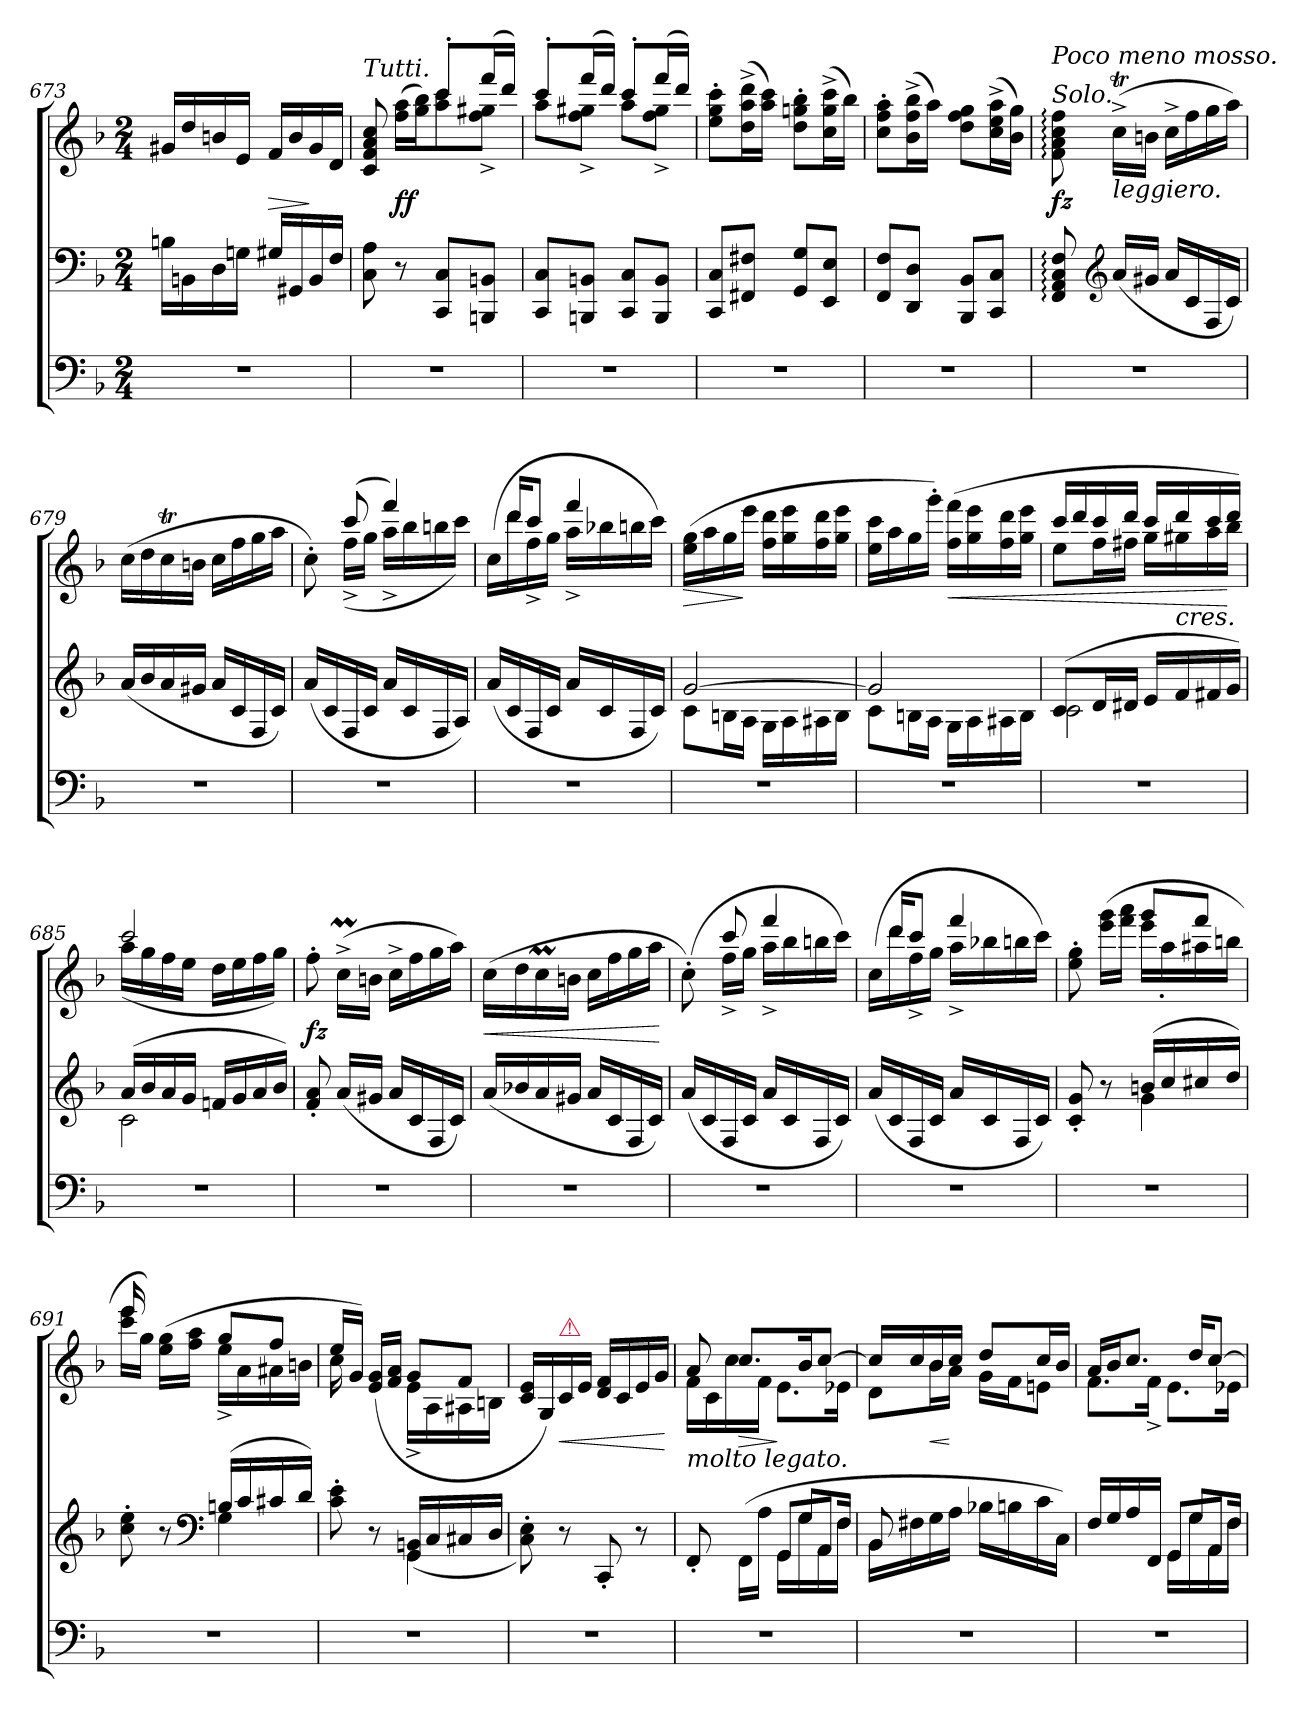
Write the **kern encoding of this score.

**kern	**kern	**kern	**dynam
*part3	*part2	*part1	*part1
*staff3	*staff2	*staff1	*staff1
*clefF4	*clefF4	*clefG2	*
*k[b-]	*k[b-]	*k[b-]	*
*M2/4	*M2/4	*M2/4	*
=673	=673	=673	=673
2r	16BnLL	16g#X/LL	.
.	16BBn	16dd/	.
.	16D	16bn/	.
.	16GnJJ	16e/JJ	.
!	!	!	!LO:HP:b
.	16G#X/LL	16f/LL	>
.	16GG#X/	16b/	.
.	16BB/	16g#/	]
.	16F/JJ	16d/JJ	.
=674	=674	=674	=674
*	*	*^	*
!	!	!LO:TX:a:i:t=Tutti.	!	!
2r	8C 8A	8c 8f 8a 8cc	8rDyy	.
!	!	!	!	!LO:DY:b
.	8r	8rgggyy	(>16ff!\ 16aa!\LL	ff
.	.	.	16gg!\ 16bb-!\J)	.
.	8CC! 8C!L	8ccc'>!L	8aa!\ 8ccc!\	.
.	8BBBn! 8BBn!J	(16fff!L	8ff!^<\ 8gg#X!^<\J	.
.	.	16ddd!JJ)	.	.
=675	=675	=675	=675	=675
2r	8CC! 8C!L	8ccc'>!L	8aa!\L	.
.	8BBBn! 8BBn!J	(16fff!L	8ff!^<\ 8gg#X!^<\J	.
.	.	16ddd!JJ)	.	.
.	8CC! 8C!L	8ccc'>!L	8aa!\L	.
.	8BBB! 8BB!J	(16fff!L	8ff!^<\ 8gg#!^<\J	.
.	.	16ddd!JJ)	.	.
*	*	*v	*v	*
=676	=676	=676	=676
2r	8CC! 8C!L	8ee!'>\ 8gg!'>\ 8ccc!'>\L	.
.	8FF#X! 8F#X!J	(16dd!^<\ 16aa!^<\ 16ddd!^<\L	.
.	.	16aa!\ 16ccc!\JJ)	.
.	8GG! 8G!L	8dd!'>\ 8ggn!'>\ 8bb-!'>\L	.
.	8EE! 8E!J	(16cc!^<\ 16gg!^<\ 16ccc!^<\L	.
.	.	16bb-!\JJ)	.
=677	=677	=677	=677
2r	8FF! 8F!L	8cc!'>\ 8ff!'>\ 8aa!'>\L	.
.	8DD! 8D!J	(16b-!^<\ 16ff!^<\ 16bb-!^<\L	.
.	.	16aa!\JJ)	.
.	8BBB-! 8BB-!L	8dd!\ 8ff!\ 8gg!\L	.
.	8CC! 8C!J	(16cc!^<\ 16ee!^<\ 16aa!^<\L	.
.	.	16b-!\ 16gg!\JJ)	.
=678	=678	=678	=678
!	!	!LO:TX:a:i:t=Solo.	!
!	!	!LO:TX:a:i:t=Poco meno mosso.	!
!	!	!	!LO:DY:b
2r	8FF: 8AA: 8C: 8F:	8f: 8a: 8cc: 8ff:	fz
*	*clefG2	*	*
!	!	!LO:TX:b:i:t=leggiero.	!
.	(16aLL	(16ccT^<LL	.
.	16g#XJJ	16bnJJ	.
.	16aLL	16cc^<LL	.
.	16c	16ff	.
.	16F	16gg	.
.	16cJJ)	16aaJJ)	.
=679	=679	=679	=679
2r	(16aLL	(16ccLL	.
.	16b-	16dd	.
.	16a	16ccT	.
.	16g#XJJ	16bnJJ	.
.	16aLL	16ccLL	.
.	16c	16ff	.
.	16F	16gg	.
.	16cJJ)	16aaJJ	.
=680	=680	=680	=680
*	*	*^	*
2r	(16aLL	8reeeyy	8cc'>)	.
.	16c	.	.	.
.	16F	(8ccc	(16ff^<LL	.
.	16cJJ	.	16ggJJ	.
.	16aLL	4fff)	16aa^<LL	.
.	16c	.	16bb-	.
.	16F	.	16bbn	.
.	16AJJ)	.	16cccJJ)	.
=681	=681	=681	=681	=681
2r	(16aLL	16rgggyy	(<16ccLL	.
.	16c	16dddKL	16ddd	.
.	16F	8cccJ	16ff^<	.
.	16cJJ	.	16ggJJ	.
.	16aLL	4fff	16aa^<LL	.
.	16c	.	16bb-X	.
.	16F	.	16bbn	.
.	16cJJ)	.	16cccJJ)	.
=682	=682	=682	=682	=682
*	*^	*	*	*
!	!	!	!	!	!LO:HP:b
*	*	*	*v	*v	*
2r	[2g	8cL	(16ee 16ggLL	>
.	.	.	16aa	.
.	.	16BnL	16gg	.
.	.	16AJJ	16eeeJJ	]
.	.	16GLL	16ff 16dddLL	.
.	.	16A	16gg 16eee	.
.	.	16A#X	16ff 16ddd	.
.	.	16BJJ	16gg 16eeeJJ	.
=683	=683	=683	=683	=683
2r	2g]	8cL	16ee 16cccLL	.
.	.	.	16aa	.
.	.	16BnL	16gg	.
.	.	16AJJ	16ggg'>JJ)	.
!	!	!	!	!LO:HP:b
.	.	16GLL	(>16ff 16fffLL	<
.	.	16A	16gg 16eee	.
.	.	16A#X	16ff 16ddd	.
.	.	16BJJ	16gg 16eeeJJ	.
=684	=684	=684	=684	=684
*	*	*	*^	*
2r	(<8cL	2c	16cccLL	8eeL	.
.	.	.	16ddd	.	.
.	16dL	.	16ccc	16ffL	.
.	16d#XJJ	.	16dddJJ	16ff#XJJ	.
.	16eLL	.	16cccLL	16ggLL	.
!	!	!	!LO:TX:b:i:t=cres.	!	!
.	16f	.	16ddd	16gg#X	.
.	16f#X	.	16ccc	16aa	.
.	16gJJ)	.	16dddJJ)	16bb-JJ	[
=685	=685	=685	=685	=685	=685
2r	(<16aLL	2c	2ccc	(>16aaLL	.
.	16b-	.	.	16gg	.
.	16a	.	.	16ff	.
.	16gJJ	.	.	16eeJJ	.
.	16fnLL	.	.	16ddLL	.
.	16g	.	.	16ee	.
.	16a	.	.	16ff	.
.	16b-JJ)	.	.	16ggJJ)	.
*	*v	*v	*	*	*
=686	=686	=686	=686	=686
!	!	!	!	!LO:DY:b
*	*	*v	*v	*
2r	8f'< 8a'<	8ff'>	fz
.	(16aLL	(16ccM^<LL	.
.	16g#XJJ	16bnJJ	.
.	16aLL	16cc^<LL	.
.	16c	16ff	.
.	16F	16gg	.
.	16cJJ)	16aaJJ)	.
=687	=687	=687	=687
!	!	!	!LO:HP:b
2r	(16aLL	(16ccLL	<
.	16b-X	16dd	.
.	16a	16ccM	.
.	16g#XJJ	16bnJJ	.
.	16aLL	16ccLL	.
.	16c	16ff	.
.	16F	16gg	.
.	16cJJ)	16aaJJ	.
.	.	.	[
=688	=688	=688	=688
*	*	*^	*
2r	(16aLL	8reeeyy	(<8cc'>)	.
.	16c	.	.	.
.	16F	8ccc	16ff^<LL	.
.	16cJJ	.	16ggJJ	.
.	16aLL	4fff	16aa^<LL	.
.	16c	.	16bb-	.
.	16F	.	16bbn	.
.	16cJJ)	.	16cccJJ)	.
=689	=689	=689	=689	=689
2r	(16aLL	16reeeyy	(16ccLL	.
.	16c	16dddKL	16ddd	.
.	16F	8cccJ	16ff^<	.
.	16cJJ	.	16ggJJ	.
.	16aLL	4fff	16aa^<LL	.
.	16c	.	16bb-X	.
.	16F	.	16bbn	.
.	16cJJ)	.	16cccJJ)	.
=690	=690	=690	=690	=690
*	*^	*	*	*
2r	8c'< 8g'<	4rBByy	4rffffyy	8ee'> 8gg'>	.
.	8r	.	.	(16eee 16gggLL	.
.	.	.	.	16fff 16aaaJJ	.
.	(<16bnLL	4g	8gggL	16eeeLL	.
.	16cc	.	.	16aa'>	.
.	16cc#X	.	8fffJ	16aa#X	.
.	16ddJJ)	.	.	16bbnJJ	.
=691	=691	=691	=691	=691	=691
2r	4reeeyy	8cc'> 8ee'>	16eee	16ccc 16eeeLL	.
.	.	.	16reeeyy	16ggJJ)	.
.	.	8r	8reeeyy	(16ee 16ggLL	.
.	.	.	.	16ff 16aaJJ	.
*	*clefF4	*	*	*	*
.	(<16BnLL	4G	8ggL	16ee^<LL	.
.	16c	.	.	16a	.
.	16c#X	.	8ffJ	16a#X	.
.	16dJJ)	.	.	16bnJJ	.
=692	=692	=692	=692	=692	=692
2r	8c'>\ 8e'>\	4rAAAyy	16eeLL	16cc	.
.	.	.	16gJJ)	16rAyy	.
.	8r	.	(>16e 16gLL	8rFyy	.
.	.	.	16f 16aJJ	.	.
.	4GG\	(16GG/ 16BBn/LL	8gL	16e^<LL	.
.	.	16C/	.	16A	.
.	.	16C#X/	8fJ	16A#X	.
.	.	16D/JJ	.	16BnJJ	.
*	*v	*v	*	*	*
*	*	*v	*v	*
=693	=693	=693	=693
2r	8C'> 8E'>)	16c 16eLL	.
.	.	16G)	.
!	!	!LO:TX:a:color=crimson:t=⚠	!
!	!	!	!LO:HP:b
.	8r	16c	<
.	.	16eJJ	.
.	8CC'<	16d 16fLL	.
.	.	16c	.
.	8r	16e	.
.	.	16gJJ	.
.	.	.	[
=694	=694	=694	=694
*	*^	*^	*
*	*	*^	*	*	*
!	!	!	!	!LO:TX:b:i:t=molto legato.	!	!
2r	8FF'<	4ryy	8ryy	8a	16fLL	.
.	.	.	.	.	16c	.
!	!	!	!	!	!	!LO:HP:b
.	8ryy	.	(<16FF\LL	8.ccL	16cc	>
.	.	.	16A\JJ	.	16fJJ	.
.	16ryy	8GG/L	16GG\LL	.	8.eL	]
.	8GL	.	16G\	16b-K	.	.
.	.	8AA/J	16AA\	[8ccJ	.	.
.	16FJk	.	16F\JJ	.	16e-XJk	.
*	*	*v	*v	*	*	*
=695	=695	=695	=695	=695	=695
2r	8BB-	16BB-LL	16ccLL]	8dL	.
.	.	16F#X	16cc	.	.
!	!	!	!	!	!LO:HP:b
.	8reyy	16G	16b-	16b-L	<
.	.	16AJJ	16ccJJ	16aJJ	[
.	4rgyy	16B-XLL	8ddL	16gLL	.
.	.	16Bn	.	16fJ	.
.	.	16c	16ccL	8enJ	.
.	.	16CJJ)	16b-JJ	.	.
=696	=696	=696	=696	=696	=696
*	*	*^	*	*	*
2r	8ryy	4ryy	16F/LL	16aLL	8.fL	.
.	.	.	16G/	16b-J	.	.
.	8ryy	.	16A/	8.ccJ	.	.
.	.	.	16FF/JJ	.	16f^<Jk	.
.	16ryy	8GG/L	16GG\LL	.	8.eL	.
.	8GL	.	16G\	16ddKL	.	.
.	.	8AA/J	16AA\	[8ccJ	.	.
.	16FJk	.	16F\JJ	.	16e-XJk	.
*	*v	*v	*v	*	*	*
*	*	*v	*v	*
=	=	=	=
*-	*-	*-	*-
